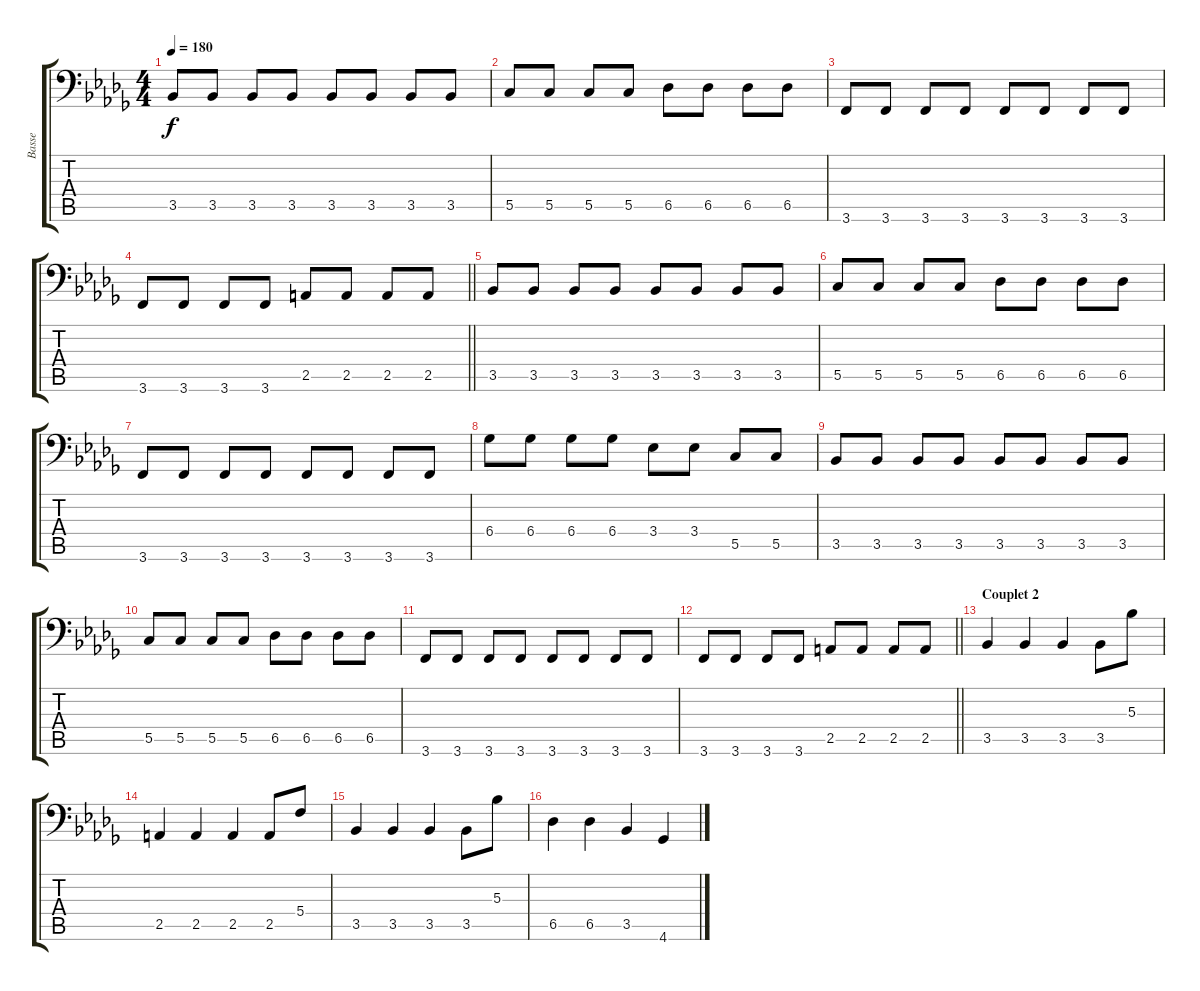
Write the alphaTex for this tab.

\track ("Basse" "Basse") {instrument electricbassfinger}
\staff {score tabs}
\tuning (D3 A2 F2 C2 G1 D1) {hide}
\ts (4 4)
\tempo 180
\clef f4
\ks bbminor
3.5.8{dy f} 3.5.8 3.5.8 3.5.8 3.5.8 3.5.8 3.5.8 3.5.8 |
5.5.8 5.5.8 5.5.8 5.5.8 6.5.8 6.5.8 6.5.8 6.5.8 |
3.6.8 3.6.8 3.6.8 3.6.8 3.6.8 3.6.8 3.6.8 3.6.8 |
\barLineRight lightlight
3.6.8 3.6.8 3.6.8 3.6.8 2.5.8 2.5.8 2.5.8 2.5.8 |
3.5.8 3.5.8 3.5.8 3.5.8 3.5.8 3.5.8 3.5.8 3.5.8 |
5.5.8 5.5.8 5.5.8 5.5.8 6.5.8 6.5.8 6.5.8 6.5.8 |
3.6.8 3.6.8 3.6.8 3.6.8 3.6.8 3.6.8 3.6.8 3.6.8 |
6.4.8 6.4.8 6.4.8 6.4.8 3.4.8 3.4.8 5.5.8 5.5.8 |
3.5.8 3.5.8 3.5.8 3.5.8 3.5.8 3.5.8 3.5.8 3.5.8 |
5.5.8 5.5.8 5.5.8 5.5.8 6.5.8 6.5.8 6.5.8 6.5.8 |
3.6.8 3.6.8 3.6.8 3.6.8 3.6.8 3.6.8 3.6.8 3.6.8 |
\barLineRight lightlight
3.6.8 3.6.8 3.6.8 3.6.8 2.5.8 2.5.8 2.5.8 2.5.8 |
\section ("" "Couplet 2")
3.5.4 3.5.4 3.5.4 3.5.8 5.3.8 |
2.5.4 2.5.4 2.5.4 2.5.8 5.4.8 |
3.5.4 3.5.4 3.5.4 3.5.8 5.3.8 |
6.5.4 6.5.4 3.5.4 4.6.4
